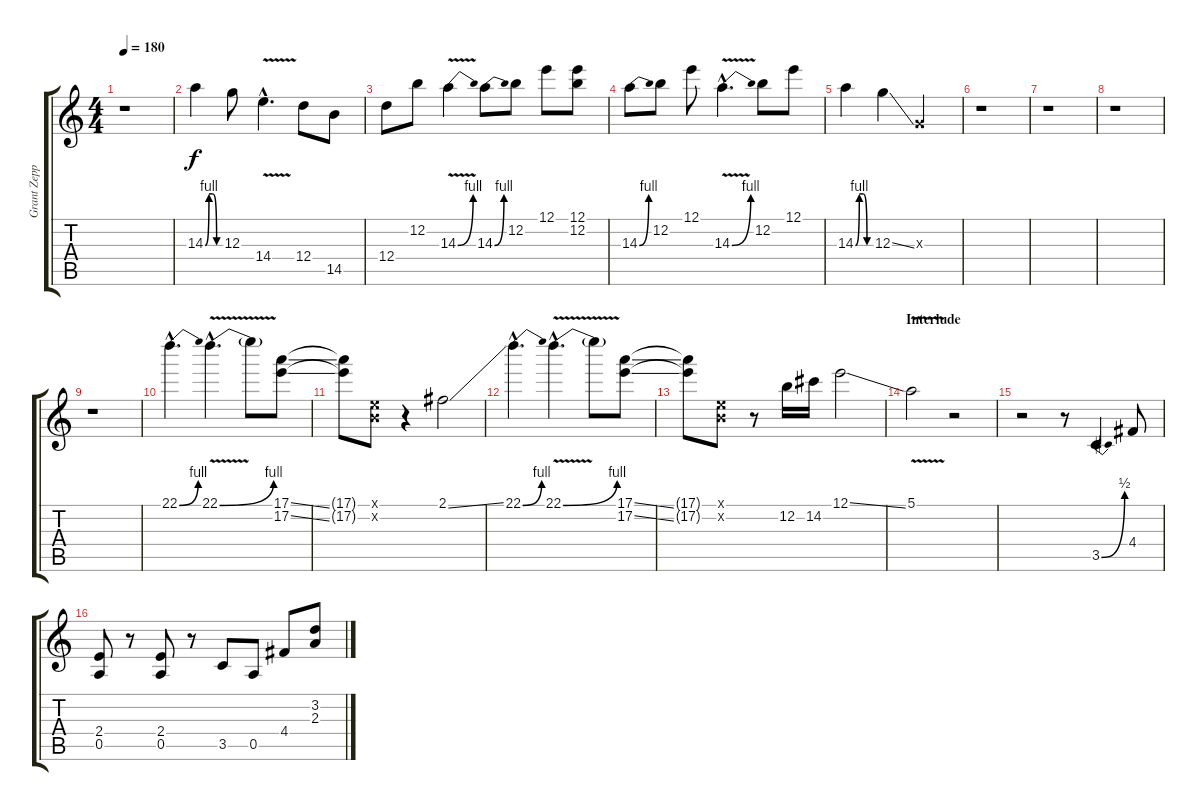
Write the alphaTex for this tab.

\track ("Grant Zeppelin" "Grant Zepp") {instrument distortionguitar}
\staff {score tabs}
\tuning (E4 B3 G3 D3 A2 E2) {hide}
\ts (4 4)
\tempo 180
\clef g2
\ks c
r.1{dy f} |
14.3{be (custom 0 0 15 4 30 4 45 0 60 0)}.4 12.3.8 14.4{v hac}.4{d} 12.4.8 14.5.8 |
12.4.8 12.2.8 14.3{be (bend 0 0 60 4) v}.4 14.3{be (bend 0 0 60 4)}.8 12.2.8 12.1.8 (12.1 12.2).8 |
14.3{be (bend 0 0 60 4)}.8 12.2.8 12.1.8 14.3{be (bend 0 0 60 4) v hac}.4{d} 12.2.8 12.1.8 |
14.3{be (custom 0 0 15 4 30 4 45 0 60 0)}.4 12.3{ss}.4 0.3{x}.2 |
r.1 |
r.1 |
r.1 |
r.1 |
22.1{be (bend 0 0 60 4) hac}.4{d} 22.1{be (bend 0 0 60 4) v hac}.4{d} 22.1{t}.8 (17.1{ss} 17.2{ss}).8 |
(17.1{t} 17.2{t}).8 (0.1{x} 0.2{x}).8 r.4 2.1{ss}.2 |
22.1{be (bend 0 0 60 4) hac}.4{d} 22.1{be (bend 0 0 60 4) v hac}.4{d} 22.1{t}.8 (17.1{ss} 17.2{ss}).8 |
(17.1{t} 17.2{t}).8 (0.1{x} 0.2{x}).8 r.8 12.2.16 14.2.16 12.1{ss}.2 |
\section ("" "Interlude")
5.1{v}.2 r.2 |
r.2 r.8 3.5{be (bend 0 0 60 2)}.4 4.4.8 |
(2.4 0.5).8 r.8 (2.4 0.5).8 r.8 3.5.8 0.5.8 4.4.8 (3.2 2.3).8
